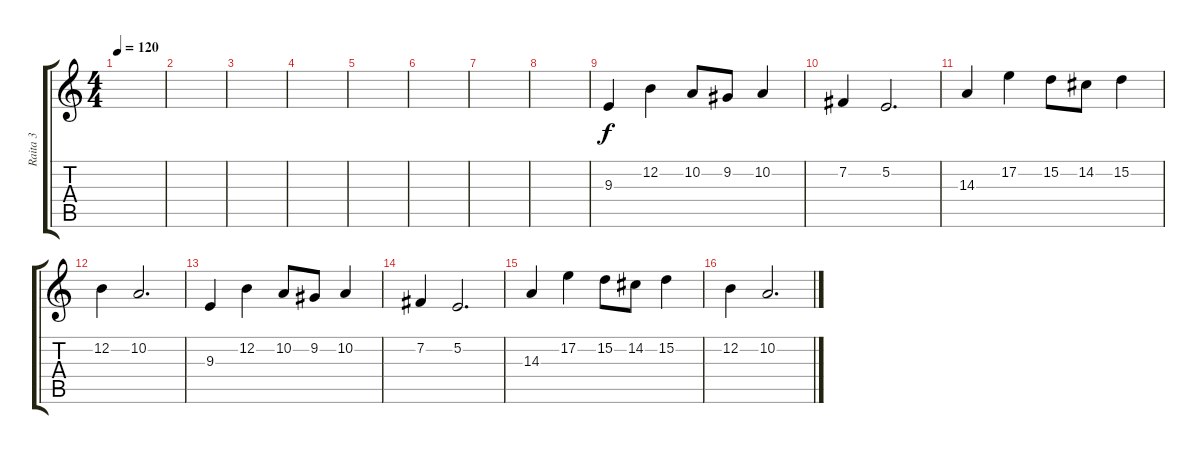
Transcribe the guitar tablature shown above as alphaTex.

\track ("Raita 3" "Raita 3") {instrument stringensemble1}
\staff {score tabs}
\tuning (E4 B3 G3 D3 A2 E2) {hide}
\ts (4 4)
\tempo 120
\clef g2
\ks c
|
|
|
|
|
|
|
|
9.3.4 12.2.4 10.2.8 9.2.8 10.2.4 |
7.2.4 5.2.2{d} |
14.3.4 17.2.4 15.2.8 14.2.8 15.2.4 |
12.2.4 10.2.2{d} |
9.3.4 12.2.4 10.2.8 9.2.8 10.2.4 |
7.2.4 5.2.2{d} |
14.3.4 17.2.4 15.2.8 14.2.8 15.2.4 |
12.2.4 10.2.2{d}
